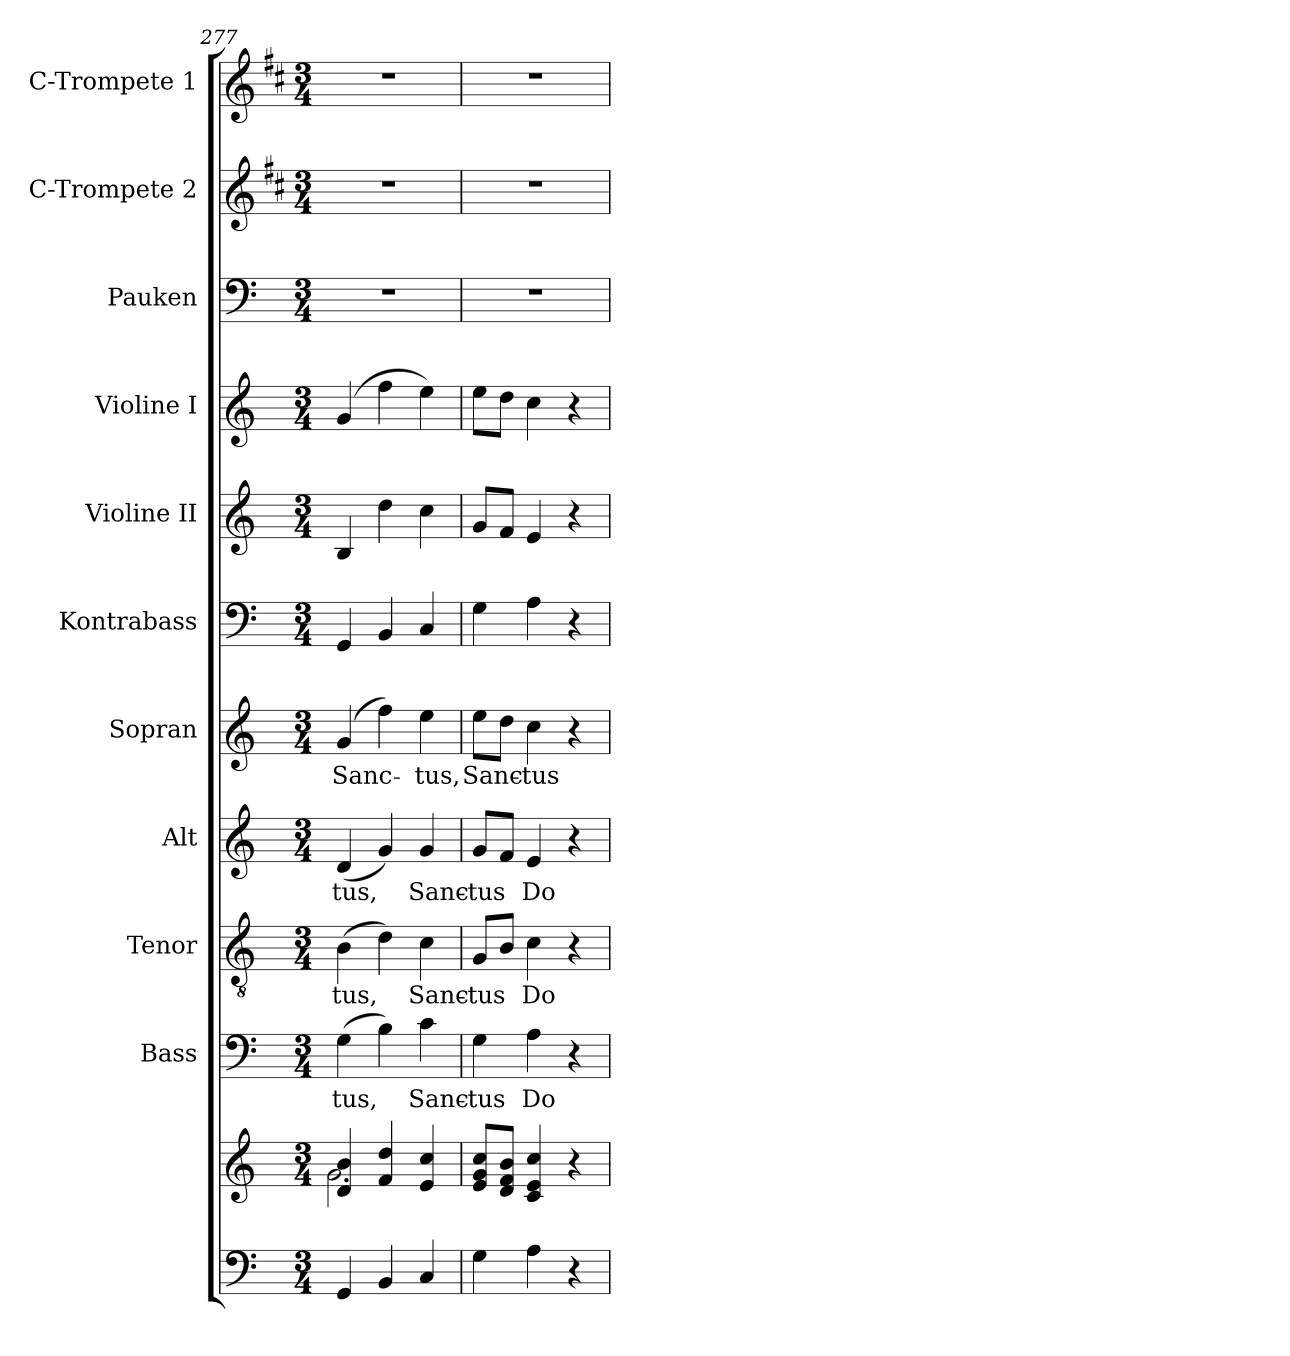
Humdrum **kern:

**kern	**kern	**kern	**text	**kern	**text	**kern	**text	**kern	**text	**kern	**kern	**kern	**kern	**kern	**kern
*part11	*part11	*part10	*part10	*part9	*part9	*part8	*part8	*part7	*part7	*part6	*part5	*part4	*part3	*part2	*part1
*staff12	*staff11	*staff10	*staff10	*staff9	*staff9	*staff8	*staff8	*staff7	*staff7	*staff6	*staff5	*staff4	*staff3	*staff2	*staff1
*	*	*I"Bass	*	*I"Tenor	*	*I"Alt	*	*I"Sopran	*	*I"Kontrabass	*I"Violine II	*I"Violine I	*I"Pauken	*I"C-Trompete 2	*I"C-Trompete 1
*	*	*I'B.	*	*I'T.	*	*I'A.	*	*I'S.	*	*I'Kb.	*I'Vl. II	*I'Vl. I	*I'Pk.	*I'C Trp. 2	*I'C Trp. 1
*clefF4	*clefG2	*clefF4	*	*clefGv2	*	*clefG2	*	*clefG2	*	*clefF4	*clefG2	*clefG2	*clefF4	*clefG2	*clefG2
*	*	*	*	*	*	*	*	*	*	*ITrd7c12	*	*	*	*ITrd1c2	*ITrd1c2
*k[]	*k[]	*k[]	*	*k[]	*	*k[]	*	*k[]	*	*k[]	*k[]	*k[]	*k[]	*k[]	*k[]
*C:	*C:	*C:	*	*C:	*	*C:	*	*C:	*	*C:	*C:	*C:	*C:	*C:	*C:
*M3/4	*M3/4	*M3/4	*	*M3/4	*	*M3/4	*	*M3/4	*	*M3/4	*M3/4	*M3/4	*M3/4	*M3/4	*M3/4
=277	=277	=277	=277	=277	=277	=277	=277	=277	=277	=277	=277	=277	=277	=277	=277
*	*^	*	*	*	*	*	*	*	*	*	*	*	*	*	*
!	!	!	!	!LO:LY:b	!	!LO:LY:b	!	!LO:LY:b	!	!LO:LY:b	!	!	!	!	!	!
4GG/	4d/ 4b/	2.g\	(>4G\	-tus,	(>4B\	-tus,	(<4d/	-tus,	(4g/	Sanc-	4GGG/	4B/	(4g/	2.r	2.r	2.r
4BB/	4f/ 4dd/	.	4B\)	.	4d\)	.	4g/)	.	4ff\)	.	4BBB/	4dd\	4ff\	.	.	.
!	!	!	!	!LO:LY:b	!	!LO:LY:b	!	!LO:LY:b	!	!LO:LY:b	!	!	!	!	!	!
4C/	4e/ 4cc/	.	4c\	Sanc-	4c\	Sanc-	4g/	Sanc-	4ee\	-tus,	4CC/	4cc\	4ee\)	.	.	.
*	*v	*v	*	*	*	*	*	*	*	*	*	*	*	*	*	*
=278	=278	=278	=278	=278	=278	=278	=278	=278	=278	=278	=278	=278	=278	=278	=278
!	!	!	!LO:LY:b	!	!LO:LY:b	!	!LO:LY:b	!	!LO:LY:b	!	!	!	!	!	!
4G\	8e/ 8g/ 8cc/L	4G\	-tus	8G/L	-tus	8g/L	-tus	8ee\L	Sanc-	4GG\	8g/L	8ee\L	2.r	2.r	2.r
.	8d/ 8f/ 8b/J	.	.	8B/J	.	8f/J	.	8dd\J	.	.	8f/J	8dd\J	.	.	.
!	!	!	!LO:LY:b	!	!LO:LY:b	!	!LO:LY:b	!	!LO:LY:b	!	!	!	!	!	!
4A\	4c/ 4e/ 4cc/	4A\	Do-	4c\	Do-	4e/	Do-	4cc\	-tus	4AA\	4e/	4cc\	.	.	.
4r	4r	4r	.	4r	.	4r	.	4r	.	4r	4r	4r	.	.	.
=	=	=	=	=	=	=	=	=	=	=	=	=	=	=	=
*-	*-	*-	*-	*-	*-	*-	*-	*-	*-	*-	*-	*-	*-	*-	*-
